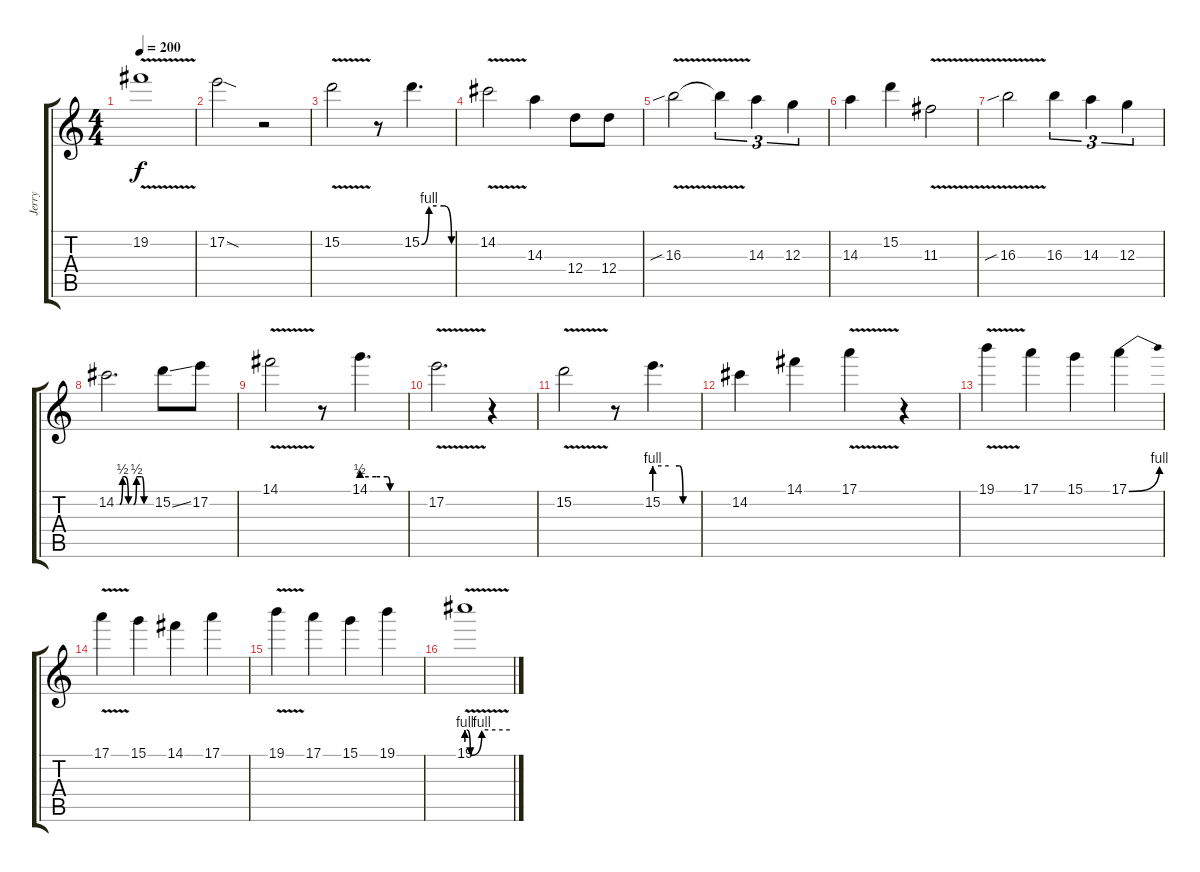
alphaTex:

\track ("Jerry" "Jerry") {instrument distortionguitar}
\staff {score tabs}
\tuning (E4 B3 G3 D3 A2 E2) {hide}
\ts (4 4)
\tempo 200
\clef g2
\ks c
19.2{v}.1{dy f} |
17.2{sod}.2 r.2 |
15.2{v}.2 r.8 15.2{be (custom 0 0 15 4 30 4 45 4 60 0)}.4{d} |
14.2{v}.2 14.3.4 12.4.8 12.4.8 |
16.3{v sib}.2 16.3{t}.4{tu (3 2)} 14.3.4{tu (3 2)} 12.3.4{tu (3 2)} |
14.3.4 15.2.4 11.3{v}.2 |
16.3{v sib}.2 16.3.4{tu (3 2)} 14.3.4{tu (3 2)} 12.3.4{tu (3 2)} |
14.2{be (custom 0 0 6 0 11 2 15 2 21 0 30 0 35 2 44 2 48 0 60 0)}.2{d} 15.2{ss}.8 17.2.8 |
14.1{v}.2 r.8 14.1{be (custom 0 2 20 2 36 2 40 0 60 0)}.4{d} |
17.2{v}.2{d} r.4 |
15.2{v}.2 r.8 15.2{be (custom 0 4 20 4 35 4 40 0 60 0)}.4{d} |
14.2.4 14.1.4 17.1{v}.4 r.4 |
19.1{v}.4 17.1.4 15.1.4 17.1{be (bend 0 0 60 4)}.4 |
17.1{v}.4 15.1.4 14.1.4 17.1.4 |
19.1{v}.4 17.1.4 15.1.4 19.1.4 |
19.1{be (custom 0 4 5 0 21 4 40 4 60 4) v}.1
